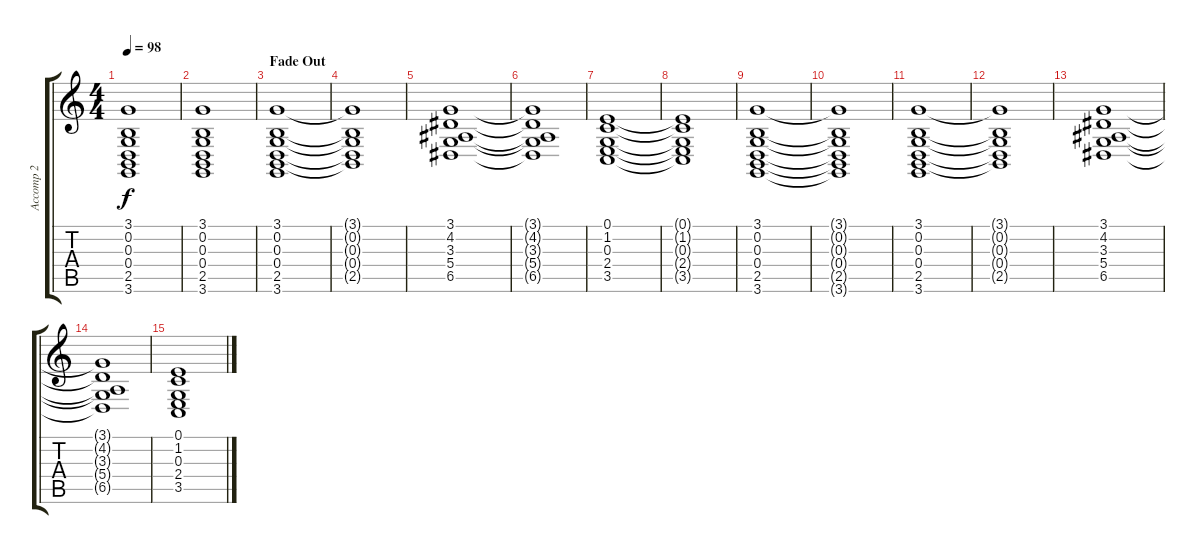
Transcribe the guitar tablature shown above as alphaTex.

\track ("Accomp 2" "Accomp 2") {instrument synthstrings2}
\staff {score tabs}
\tuning (E4 B3 G3 D3 A2 E2) {hide}
\ts (4 4)
\tempo 98
\clef g2
\ks c
(3.1 0.2 0.3 0.4 2.5 3.6).1{dy f} |
(3.1 0.2 0.3 0.4 2.5 3.6).1 |
\section ("" "Fade Out")
(3.1 0.2 0.3 0.4 2.5 3.6).1 |
(3.1{t} 0.2{t} 0.3{t} 0.4{t} 2.5{t}).1 |
(3.1 4.2 3.3 5.4 6.5).1 |
(3.1{t} 4.2{t} 3.3{t} 5.4{t} 6.5{t}).1 |
(0.1 1.2 0.3 2.4 3.5).1 |
(0.1{t} 1.2{t} 0.3{t} 2.4{t} 3.5{t}).1 |
(3.1 0.2 0.3 0.4 2.5 3.6).1 |
(3.1{t} 0.2{t} 0.3{t} 0.4{t} 2.5{t} 3.6{t}).1 |
(3.1 0.2 0.3 0.4 2.5 3.6).1 |
(3.1{t} 0.2{t} 0.3{t} 0.4{t} 2.5{t}).1{volume 3} |
(3.1 4.2 3.3 5.4 6.5).1 |
(3.1{t} 4.2{t} 3.3{t} 5.4{t} 6.5{t}).1{volume 0} |
(0.1 1.2 0.3 2.4 3.5).1
